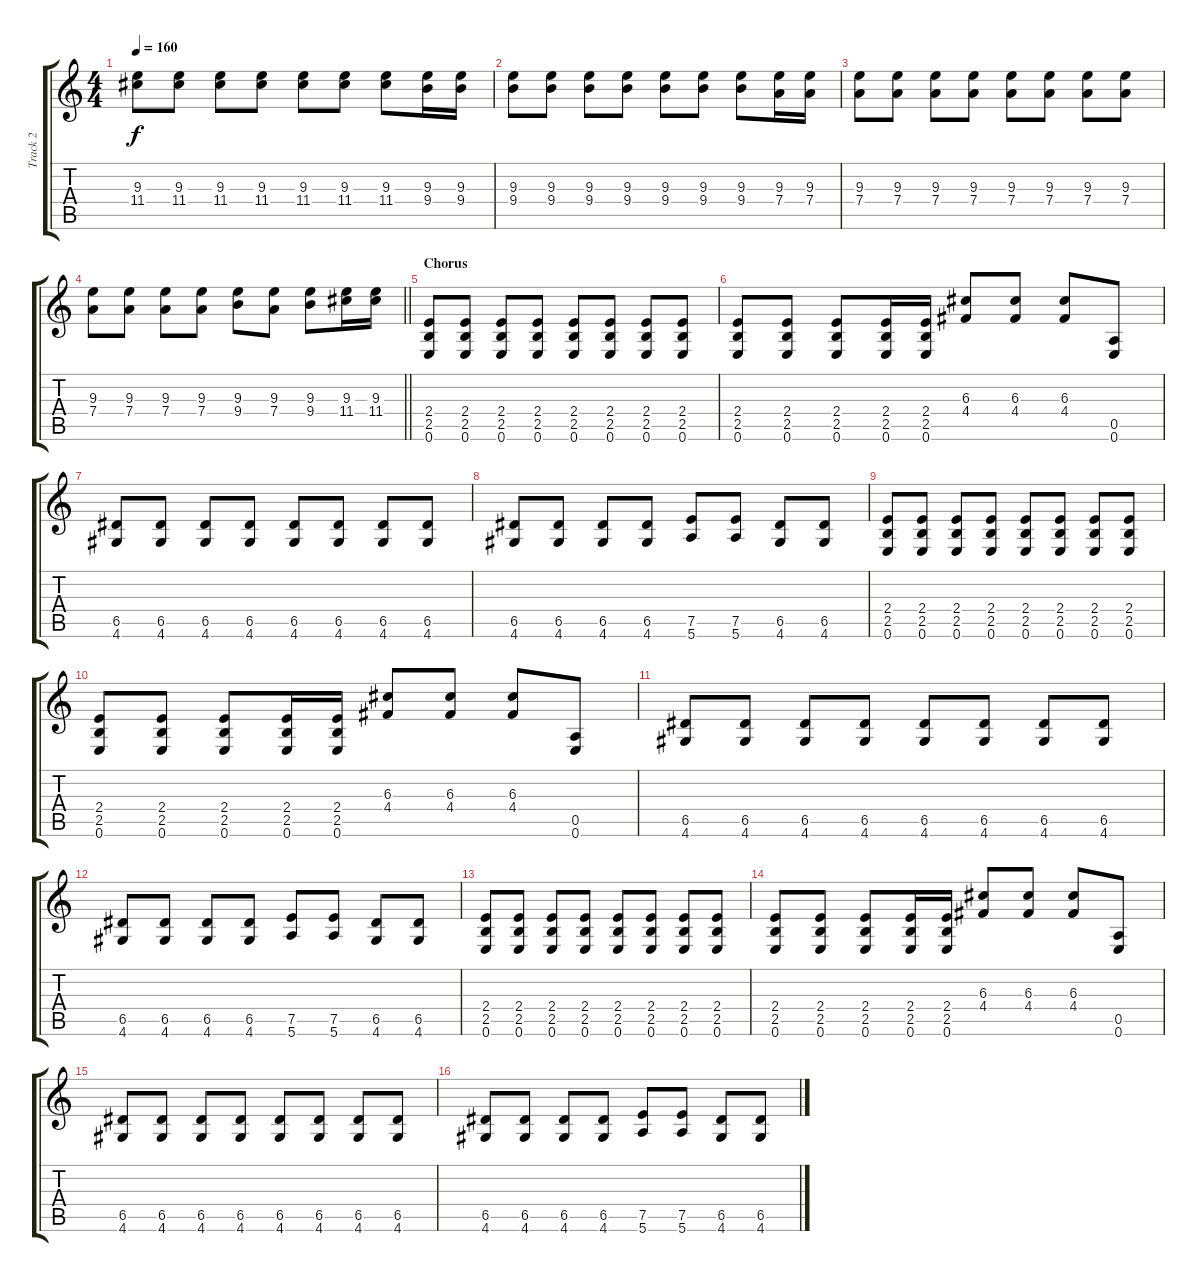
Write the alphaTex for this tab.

\track ("Track 2" "Track 2") {instrument electricguitarclean}
\staff {score tabs}
\tuning (E4 B3 G3 D3 A2 E2) {hide}
\ts (4 4)
\tempo 160
\clef g2
\ks c
(9.3 11.4).8{dy f} (9.3 11.4).8 (9.3 11.4).8 (9.3 11.4).8 (9.3 11.4).8 (9.3 11.4).8 (9.3 11.4).8 (9.3 9.4).16 (9.3 9.4).16 |
(9.3 9.4).8 (9.3 9.4).8 (9.3 9.4).8 (9.3 9.4).8 (9.3 9.4).8 (9.3 9.4).8 (9.3 9.4).8 (9.3 7.4).16 (9.3 7.4).16 |
(9.3 7.4).8 (9.3 7.4).8 (9.3 7.4).8 (9.3 7.4).8 (9.3 7.4).8 (9.3 7.4).8 (9.3 7.4).8 (9.3 7.4).8 |
\barLineRight lightlight
(9.3 7.4).8 (9.3 7.4).8 (9.3 7.4).8 (9.3 7.4).8 (9.3 9.4).8 (9.3 7.4).8 (9.3 9.4).8 (9.3 11.4).16 (9.3 11.4).16 |
\section ("" "Chorus")
(2.4 2.5 0.6).8 (2.4 2.5 0.6).8 (2.4 2.5 0.6).8 (2.4 2.5 0.6).8 (2.4 2.5 0.6).8 (2.4 2.5 0.6).8 (2.4 2.5 0.6).8 (2.4 2.5 0.6).8 |
(2.4 2.5 0.6).8 (2.4 2.5 0.6).8 (2.4 2.5 0.6).8 (2.4 2.5 0.6).16 (2.4 2.5 0.6).16 (6.3 4.4).8 (6.3 4.4).8 (6.3 4.4).8 (0.5 0.6).8 |
(6.5 4.6).8 (6.5 4.6).8 (6.5 4.6).8 (6.5 4.6).8 (6.5 4.6).8 (6.5 4.6).8 (6.5 4.6).8 (6.5 4.6).8 |
(6.5 4.6).8 (6.5 4.6).8 (6.5 4.6).8 (6.5 4.6).8 (7.5 5.6).8 (7.5 5.6).8 (6.5 4.6).8 (6.5 4.6).8 |
(2.4 2.5 0.6).8 (2.4 2.5 0.6).8 (2.4 2.5 0.6).8 (2.4 2.5 0.6).8 (2.4 2.5 0.6).8 (2.4 2.5 0.6).8 (2.4 2.5 0.6).8 (2.4 2.5 0.6).8 |
(2.4 2.5 0.6).8 (2.4 2.5 0.6).8 (2.4 2.5 0.6).8 (2.4 2.5 0.6).16 (2.4 2.5 0.6).16 (6.3 4.4).8 (6.3 4.4).8 (6.3 4.4).8 (0.5 0.6).8 |
(6.5 4.6).8 (6.5 4.6).8 (6.5 4.6).8 (6.5 4.6).8 (6.5 4.6).8 (6.5 4.6).8 (6.5 4.6).8 (6.5 4.6).8 |
(6.5 4.6).8 (6.5 4.6).8 (6.5 4.6).8 (6.5 4.6).8 (7.5 5.6).8 (7.5 5.6).8 (6.5 4.6).8 (6.5 4.6).8 |
(2.4 2.5 0.6).8 (2.4 2.5 0.6).8 (2.4 2.5 0.6).8 (2.4 2.5 0.6).8 (2.4 2.5 0.6).8 (2.4 2.5 0.6).8 (2.4 2.5 0.6).8 (2.4 2.5 0.6).8 |
(2.4 2.5 0.6).8 (2.4 2.5 0.6).8 (2.4 2.5 0.6).8 (2.4 2.5 0.6).16 (2.4 2.5 0.6).16 (6.3 4.4).8 (6.3 4.4).8 (6.3 4.4).8 (0.5 0.6).8 |
(6.5 4.6).8 (6.5 4.6).8 (6.5 4.6).8 (6.5 4.6).8 (6.5 4.6).8 (6.5 4.6).8 (6.5 4.6).8 (6.5 4.6).8 |
(6.5 4.6).8 (6.5 4.6).8 (6.5 4.6).8 (6.5 4.6).8 (7.5 5.6).8 (7.5 5.6).8 (6.5 4.6).8 (6.5 4.6).8
